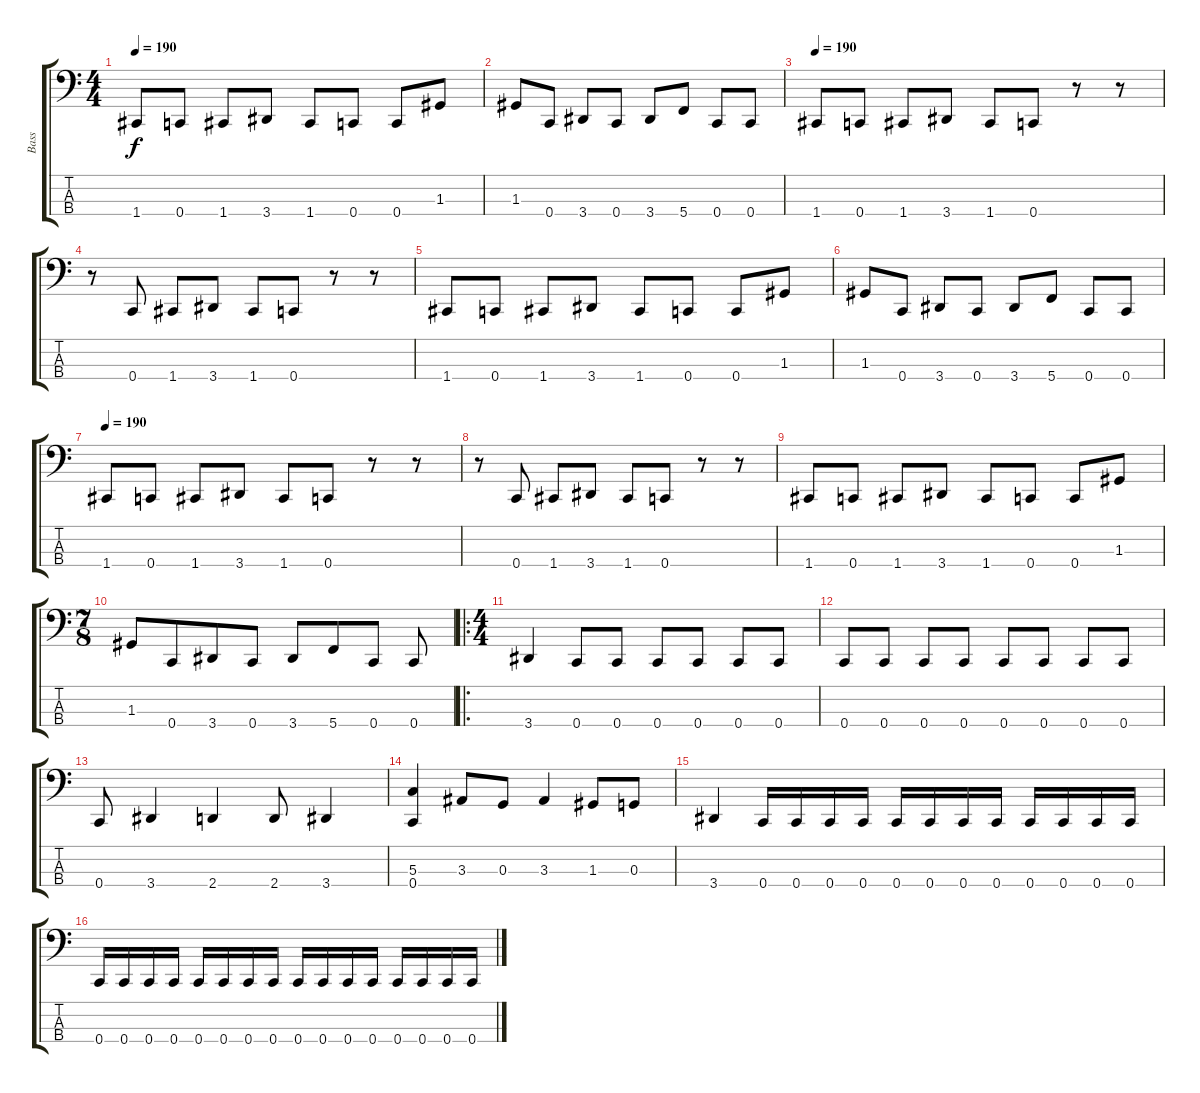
\track ("Bass" "Bass") {instrument electricbassfinger}
\staff {score tabs}
\tuning (F2 C2 G1 C1) {hide}
\ts (4 4)
\tempo 190
\clef f4
\ks c
1.4.8{dy f} 0.4.8 1.4.8 3.4.8 1.4.8 0.4.8 0.4.8 1.3.8 |
1.3.8 0.4.8 3.4.8 0.4.8 3.4.8 5.4.8 0.4.8 0.4.8 |
\tempo 190
1.4.8 0.4.8 1.4.8 3.4.8 1.4.8 0.4.8 r.8 r.8 |
r.8 0.4.8 1.4.8 3.4.8 1.4.8 0.4.8 r.8 r.8 |
1.4.8 0.4.8 1.4.8 3.4.8 1.4.8 0.4.8 0.4.8 1.3.8 |
1.3.8 0.4.8 3.4.8 0.4.8 3.4.8 5.4.8 0.4.8 0.4.8 |
\tempo 190
1.4.8 0.4.8 1.4.8 3.4.8 1.4.8 0.4.8 r.8 r.8 |
r.8 0.4.8 1.4.8 3.4.8 1.4.8 0.4.8 r.8 r.8 |
1.4.8 0.4.8 1.4.8 3.4.8 1.4.8 0.4.8 0.4.8 1.3.8 |
\ts (7 8)
1.3.8 0.4.8 3.4.8 0.4.8 3.4.8 5.4.8 0.4.8 0.4.8 |
\ro
\ts (4 4)
3.4.4 0.4.8 0.4.8 0.4.8 0.4.8 0.4.8 0.4.8 |
0.4.8 0.4.8 0.4.8 0.4.8 0.4.8 0.4.8 0.4.8 0.4.8 |
0.4.8 3.4.4 2.4.4 2.4.8 3.4.4 |
(5.3 0.4).4 3.3.8 0.3.8 3.3.4 1.3.8 0.3.8 |
3.4.4 0.4.16 0.4.16 0.4.16 0.4.16 0.4.16 0.4.16 0.4.16 0.4.16 0.4.16 0.4.16 0.4.16 0.4.16 |
0.4.16 0.4.16 0.4.16 0.4.16 0.4.16 0.4.16 0.4.16 0.4.16 0.4.16 0.4.16 0.4.16 0.4.16 0.4.16 0.4.16 0.4.16 0.4.16
